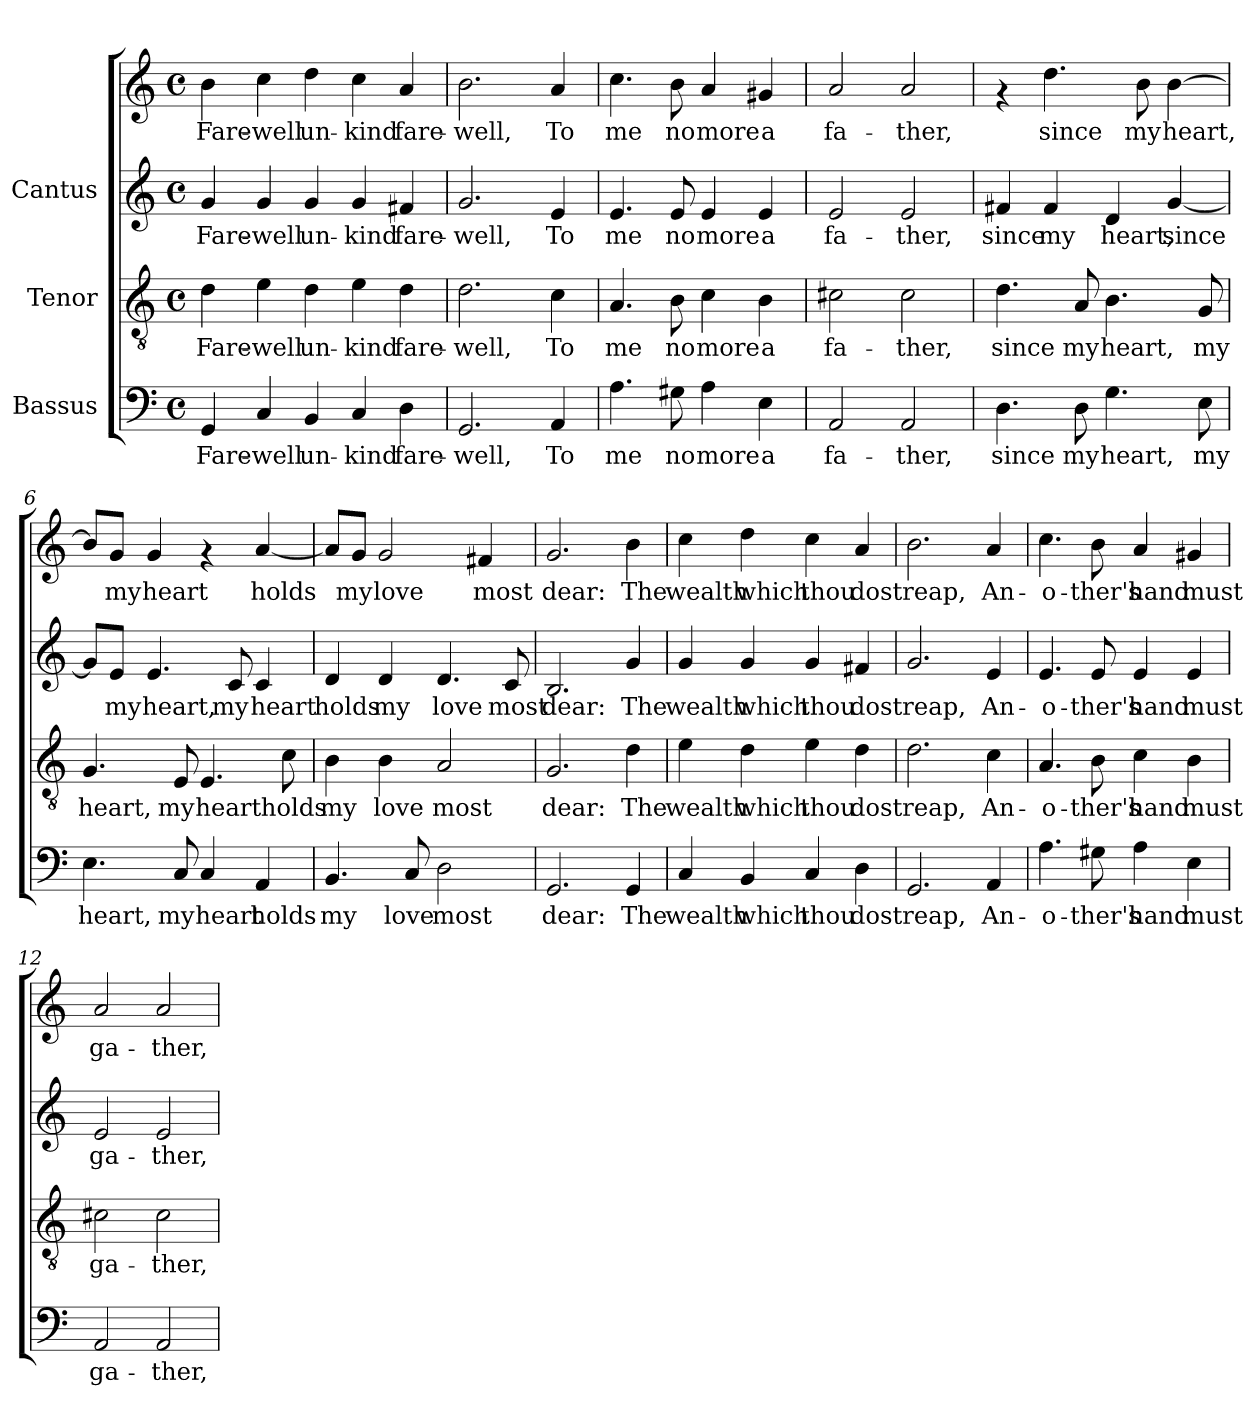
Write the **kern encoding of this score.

**kern	**text	**kern	**text	**kern	**text	**kern	**text
*part3	*part3	*part2	*part2	*part1	*part1	*part1	*part1
*staff4	*staff4	*staff3	*staff3	*staff2	*staff2	*staff1	*staff1
*I"Bassus	*	*I"Tenor	*	*I"Cantus	*	*	*
!!LO:PB:g=z
*stria5	*	*stria5	*	*stria5	*	*stria5	*
*clefF4	*	*clefGv2	*	*clefG2	*	*clefG2	*
*M4/4	*	*M4/4	*	*M4/4	*	*M4/4	*
*met(c)	*	*met(c)	*	*met(c)	*	*met(c)	*
*MM132	*	*MM132	*	*MM132	*	*MM132	*
=1	=1	=1	=1	=1	=1	=1	=1
!	!LO:LY:b:cj	!	!LO:LY:b:cj	!	!LO:LY:b:cj	!	!LO:LY:b:cj
4GG/	Fare-	4d\	Fare-	4g/	-Fare-	4b\	Fare-
!	!LO:LY:b:cj	!	!LO:LY:b:cj	!	!LO:LY:b:cj	!	!LO:LY:b:cj
4C/	-well	4e\	-well	4g/	-well	4cc\	-well
!	!LO:LY:b:cj	!	!LO:LY:b:cj	!	!LO:LY:b:cj	!	!LO:LY:b:cj
4BB/	un-	4d\	un-	4g/	un-	4dd\	un-
!	!LO:LY:b:cj	!	!LO:LY:b:cj	!	!LO:LY:b:cj	!	!LO:LY:b:cj
4C/	-kind	4e\	-kind	4g/	-kind	4cc\	-kind
!	!LO:LY:b:cj	!	!LO:LY:b:cj	!	!LO:LY:b:cj	!	!LO:LY:b:cj
4D\	fare-	4d\	fare-	4f#X/	fare-	4a/	fare-
=2	=2	=2	=2	=2	=2	=2	=2
!	!LO:LY:b:cj	!	!LO:LY:b:cj	!	!LO:LY:b:cj	!	!LO:LY:b:cj
2.GG/	-well,	2.d\	-well,	2.g/	well,	2.b\	-well,
!	!LO:LY:b:cj	!	!LO:LY:b:cj	!	!LO:LY:b:cj	!	!LO:LY:b:cj
4AA/	To	4c\	To	4e/	To	4a/	To
=3	=3	=3	=3	=3	=3	=3	=3
!	!LO:LY:b:cj	!	!LO:LY:b:cj	!	!LO:LY:b:cj	!	!LO:LY:b:cj
4.A\	me	4.A/	me	4.e/	me	4.cc\	me
!	!LO:LY:b:cj	!	!LO:LY:b:cj	!	!LO:LY:b:cj	!	!LO:LY:b:cj
8G#X\	no	8B\	no	8e/	no	8b\	no
!	!LO:LY:b:cj	!	!LO:LY:b:cj	!	!LO:LY:b:cj	!	!LO:LY:b:cj
4A\	more	4c\	more	4e/	more	4a/	more
!	!LO:LY:b:cj	!	!LO:LY:b:cj	!	!LO:LY:b:cj	!	!LO:LY:b:cj
4E\	a	4B\	a	4e/	a	4g#X/	a
=4	=4	=4	=4	=4	=4	=4	=4
!	!LO:LY:b:cj	!	!LO:LY:b:cj	!	!LO:LY:b:cj	!	!LO:LY:b:cj
2AA/	fa-	2c#X\	fa-	2e/	fa-	2a/	fa-
!	!LO:LY:b:cj	!	!LO:LY:b:cj	!	!LO:LY:b:cj	!	!LO:LY:b:cj
2AA/	-ther,	2c#\	-ther,	2e/	-ther,	2a/	-ther,
!!LO:LB:g=z
=5	=5	=5	=5	=5	=5	=5	=5
!	!LO:LY:b:cj	!	!LO:LY:b:cj	!	!LO:LY:b:cj	!	!
4.D\	since	4.d\	since	4f#X/	since	4rf	.
!	!	!	!	!	!LO:LY:b:cj	!	!LO:LY:b:cj
.	.	.	.	4f#/	my	4.dd\	since
!	!LO:LY:b:cj	!	!LO:LY:b:cj	!	!	!	!
8D\	my	8A/	my	.	.	.	.
!	!LO:LY:b:cj	!	!LO:LY:b:cj	!	!LO:LY:b:cj	!	!
4.G\	heart,	4.B\	heart,	4d/	heart,	.	.
!	!	!	!	!	!	!	!LO:LY:b:cj
.	.	.	.	.	.	8b\	my
!	!	!	!	!	!LO:LY:b:cj	!	!LO:LY:b:cj
.	.	.	.	[<4g/	since	[>4b\	heart,
!	!LO:LY:b:cj	!	!LO:LY:b:cj	!	!	!	!
8E\	my	8G/	my	.	.	.	.
=6	=6	=6	=6	=6	=6	=6	=6
!	!LO:LY:b:cj	!	!LO:LY:b:cj	!	!LO:LY:b:cj	!	!LO:LY:b:cj
4.E\	heart,	4.G/	heart,	8g/L]	.	8b/L]	.
!	!	!	!	!	!LO:LY:b:cj	!	!LO:LY:b:cj
.	.	.	.	8e/J	my	8g/J	my
!	!	!	!	!	!LO:LY:b:cj	!	!LO:LY:b:cj
.	.	.	.	4.e/	heart,	4g/	heart
!	!LO:LY:b:cj	!	!LO:LY:b:cj	!	!	!	!
8C/	my	8E/	my	.	.	.	.
!	!LO:LY:b:cj	!	!LO:LY:b:cj	!	!	!	!
4C/	heart	4.E/	heart	.	.	4rf	.
!	!	!	!	!	!LO:LY:b:cj	!	!
.	.	.	.	8c/	my	.	.
!	!LO:LY:b:cj	!	!	!	!LO:LY:b:cj	!	!LO:LY:b:cj
4AA/	holds	.	.	4c/	heart	[<4a/	holds
!	!	!	!LO:LY:b:cj	!	!	!	!
.	.	8c\	holds	.	.	.	.
=7	=7	=7	=7	=7	=7	=7	=7
!	!LO:LY:b:cj	!	!LO:LY:b:cj	!	!LO:LY:b:cj	!	!LO:LY:b:cj
4.BB/	my	4B\	my	4d/	holds	8a/L]	.
!	!	!	!	!	!	!	!LO:LY:b:cj
.	.	.	.	.	.	8g/J	my
!	!	!	!LO:LY:b:cj	!	!LO:LY:b:cj	!	!LO:LY:b:cj
.	.	4B\	love	4d/	my	2g/	love
!	!LO:LY:b:cj	!	!	!	!	!	!
8C/	love	.	.	.	.	.	.
!	!LO:LY:b:cj	!	!LO:LY:b:cj	!	!LO:LY:b:cj	!	!
2D\	most	2A/	most	4.d/	love	.	.
!	!	!	!	!	!	!	!LO:LY:b:cj
.	.	.	.	.	.	4f#X/	most
!	!	!	!	!	!LO:LY:b:cj	!	!
.	.	.	.	8c/	most	.	.
=8	=8	=8	=8	=8	=8	=8	=8
!	!LO:LY:b:cj	!	!LO:LY:b:cj	!	!LO:LY:b:cj	!	!LO:LY:b:cj
2.GG/	dear:	2.G/	dear:	2.B/	dear:	2.g/	dear:
!	!LO:LY:b:cj	!	!LO:LY:b:cj	!	!LO:LY:b:cj	!	!LO:LY:b:cj
4GG/	The	4d\	The	4g/	The	4b\	The
!!LO:LB:g=z
=9	=9	=9	=9	=9	=9	=9	=9
!	!LO:LY:b:cj	!	!LO:LY:b:cj	!	!LO:LY:b:cj	!	!LO:LY:b:cj
4C/	wealth	4e\	wealth	4g/	wealth	4cc\	wealth
!	!LO:LY:b:cj	!	!LO:LY:b:cj	!	!LO:LY:b:cj	!	!LO:LY:b:cj
4BB/	which	4d\	which	4g/	which	4dd\	which
!	!LO:LY:b:cj	!	!LO:LY:b:cj	!	!LO:LY:b:cj	!	!LO:LY:b:cj
4C/	thou	4e\	thou	4g/	thou	4cc\	thou
!	!LO:LY:b:cj	!	!LO:LY:b:cj	!	!LO:LY:b:cj	!	!LO:LY:b:cj
4D\	dost	4d\	dost	4f#X/	dost	4a/	dost
=10	=10	=10	=10	=10	=10	=10	=10
!	!LO:LY:b:cj	!	!LO:LY:b:cj	!	!LO:LY:b:cj	!	!LO:LY:b:cj
2.GG/	reap,	2.d\	reap,	2.g/	-reap,	2.b\	reap,
!	!LO:LY:b:cj	!	!LO:LY:b:cj	!	!LO:LY:b:cj	!	!LO:LY:b:cj
4AA/	An-	4c\	An-	4e/	An-	4a/	An-
=11	=11	=11	=11	=11	=11	=11	=11
!	!LO:LY:b:cj	!	!LO:LY:b:cj	!	!LO:LY:b:cj	!	!LO:LY:b:cj
4.A\	-o-	4.A/	-o-	4.e/	o-	4.cc\	-o-
!	!LO:LY:b:cj	!	!LO:LY:b:cj	!	!LO:LY:b:cj	!	!LO:LY:b:cj
8G#X\	-ther's	8B\	-ther's	8e/	-ther's	8b\	-ther's
!	!LO:LY:b:cj	!	!LO:LY:b:cj	!	!LO:LY:b:cj	!	!LO:LY:b:cj
4A\	hand	4c\	hand	4e/	hand	4a/	hand
!	!LO:LY:b:cj	!	!LO:LY:b:cj	!	!LO:LY:b:cj	!	!LO:LY:b:cj
4E\	must	4B\	must	4e/	must	4g#X/	must
=12	=12	=12	=12	=12	=12	=12	=12
!	!LO:LY:b:cj	!	!LO:LY:b:cj	!	!LO:LY:b:cj	!	!LO:LY:b:cj
2AA/	ga-	2c#X\	ga-	2e/	ga-	2a/	ga-
!	!LO:LY:b:cj	!	!LO:LY:b:cj	!	!LO:LY:b:cj	!	!LO:LY:b:cj
2AA/	-ther,	2c#\	-ther,	2e/	-ther,	2a/	-ther,
=	=	=	=	=	=	=	=
*-	*-	*-	*-	*-	*-	*-	*-
